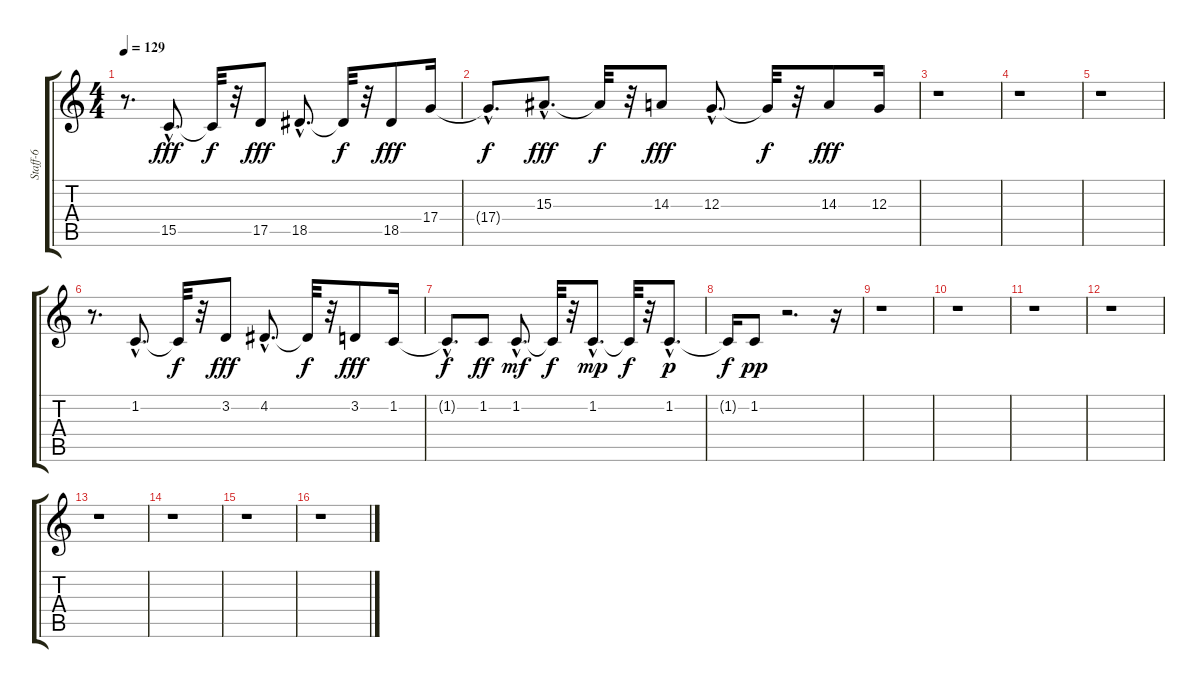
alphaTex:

\track ("Staff-6" "Staff-6") {instrument orchestralharp}
\staff {score tabs}
\tuning (E4 B3 G3 D3 A2 E2) {hide}
\ts (4 4)
\tempo 129
\clef g2
\ks c
r.8{d dy f} 15.5{hac}.8{d dy fff} 15.5{t}.32{dy f} r.32 17.5.8{dy fff} 18.5{hac}.8{d} 18.5{t}.32{dy f} r.32 18.5.8{dy fff} 17.4.16 |
17.4{hac t}.8{d dy f} 15.3{hac}.8{d dy fff} 15.3{t}.32{dy f} r.32 14.3.8{dy fff} 12.3{hac}.8{d} 12.3{t}.32{dy f} r.32 14.3.8{dy fff} 12.3.16 |
r.1 |
r.1 |
r.1 |
r.8{d} 1.2{hac}.8{d instrument orchestralharp} 1.2{t}.32{dy f} r.32 3.2.8{dy fff} 4.2{hac}.8{d} 4.2{t}.32{dy f} r.32 3.2.8{dy fff} 1.2.16 |
1.2{hac t}.8{d dy f} 1.2.8{dy ff} 1.2{hac}.8{d dy mf} 1.2{t}.32{dy f} r.32 1.2{hac}.8{d dy mp} 1.2{t}.32{dy f} r.32 1.2{hac}.8{d dy p} |
1.2{t}.16{dy f} 1.2.8{dy pp} r.2{d} r.16 |
r.1 |
r.1 |
r.1 |
r.1 |
r.1 |
r.1 |
r.1 |
r.1
